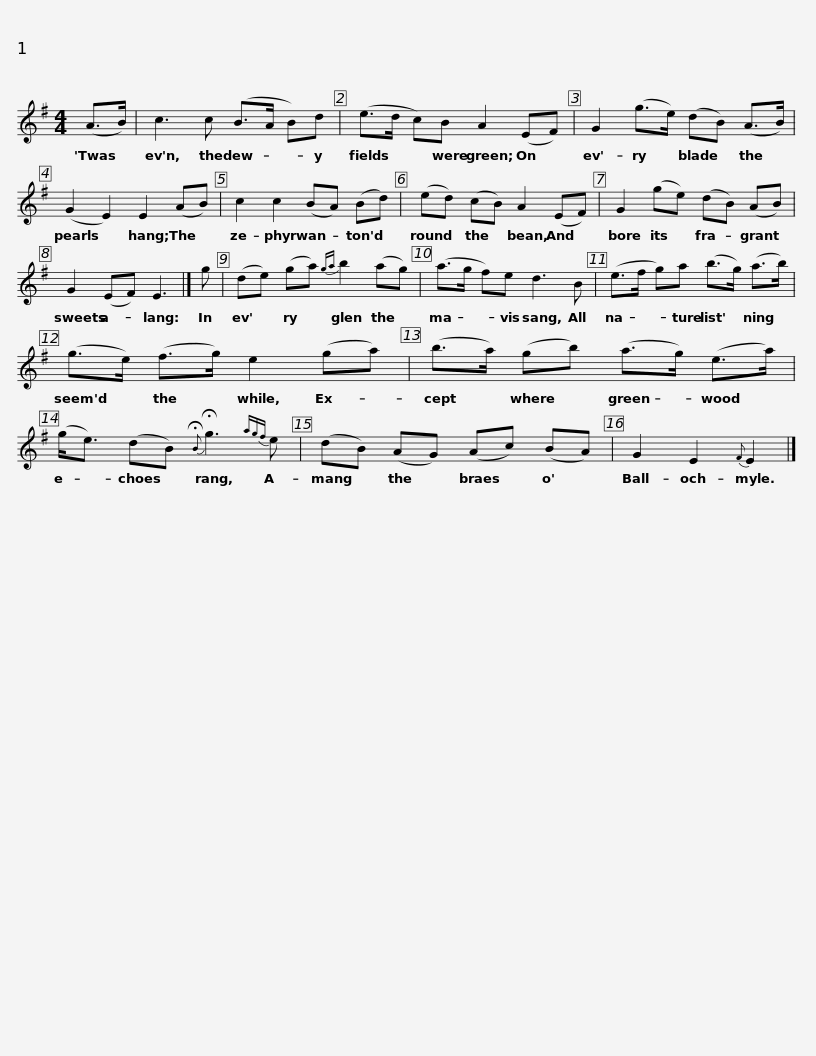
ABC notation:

X:1
L:1/8
M:4/4
I:linebreak $
K:Emin
V:1 treble
V:1
 (A>B) | c3 c (B>A B)d | (e>d c)B A2 (EF) | G2 (g>e) (dB) (A>B) | (G2 E2) E2 (AB) |$ %5
 c2 c2 (BA) (Bd) | (ed) (cB) A2 (EF) | G2 (ge) (dB) (AB) | G2 (EF) E3 |] g |$ %10
 (de) (ga){ga} b2 (ag) | (a>g f)e d3 B | (e>f g)a (b>g) (a>b) | (g>e) (f>g) e2 (ga) |$ (b>a) (gb) (a>g) (e>a) | %15
 (g<e) (dB){!fermata!B} !fermata!g3{agf} e | (dB) (AG) (Ac) (BA) | G2 E2{F} E2 |] %18
